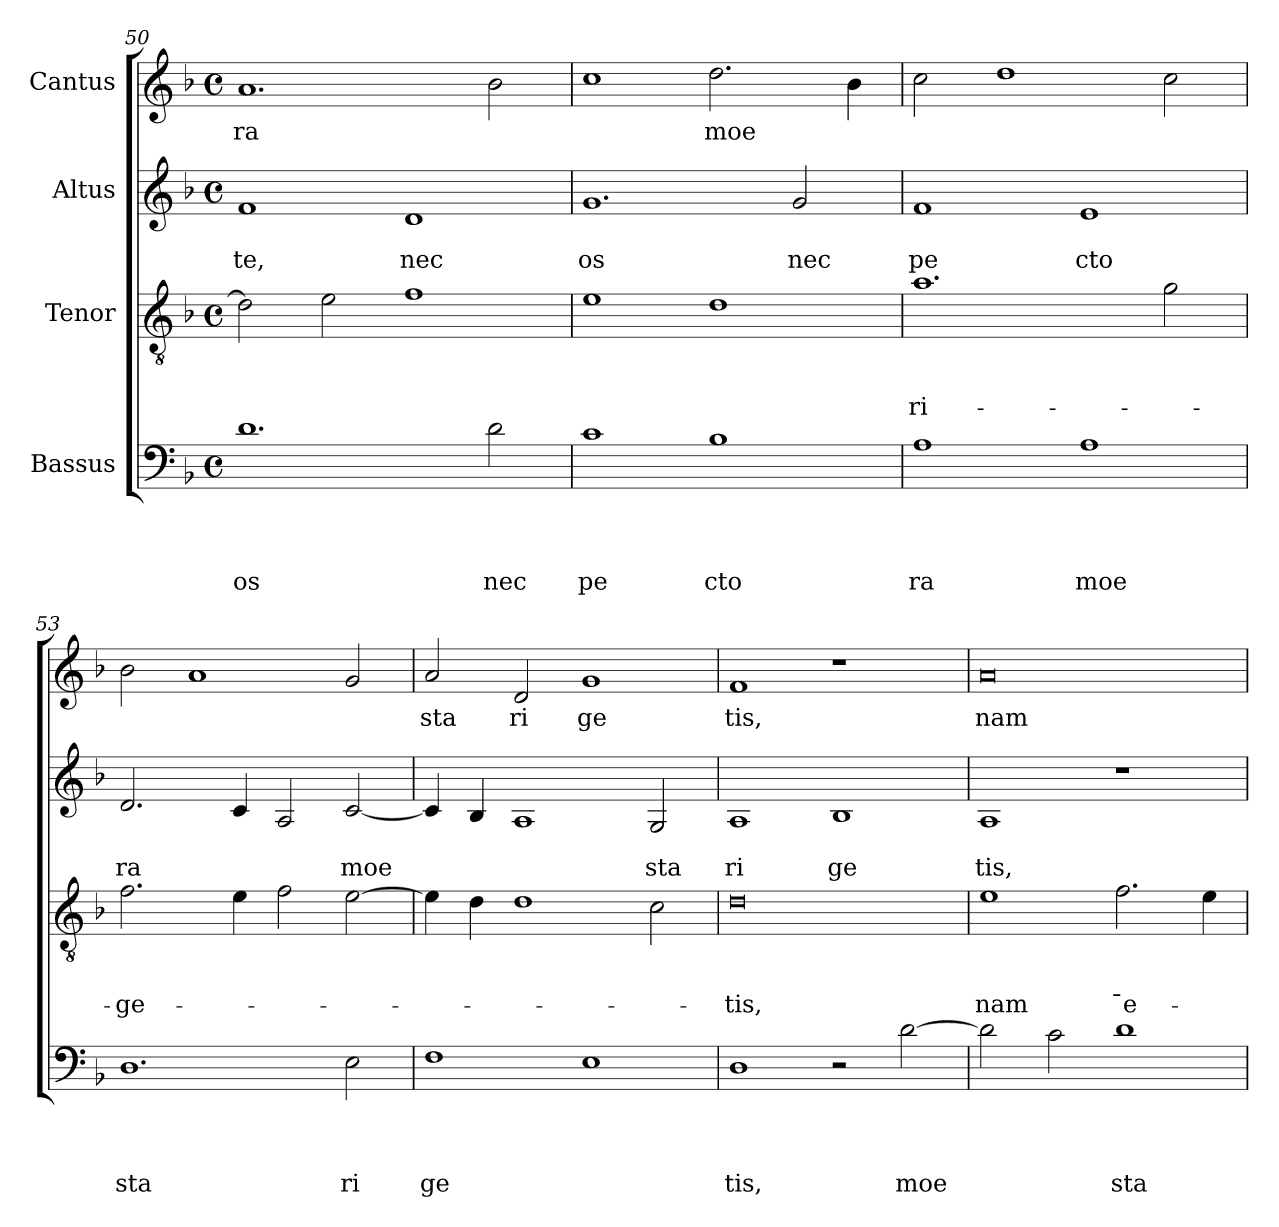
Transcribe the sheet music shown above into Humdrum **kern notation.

**kern	**text	**text	**text	**text	**kern	**text	**text	**text	**kern	**text	**text	**kern	**text
*part4	*part4	*part4	*part4	*part4	*part3	*part3	*part3	*part3	*part2	*part2	*part2	*part1	*part1
*staff4	*staff4	*staff4	*staff4	*staff4	*staff3	*staff3	*staff3	*staff3	*staff2	*staff2	*staff2	*staff1	*staff1
*I"Bassus	*	*	*	*	*I"Tenor	*	*	*	*I"Altus	*	*	*I"Cantus	*
!!LO:LB:g=z
*clefF4	*	*	*	*	*clefGv2	*	*	*	*clefG2	*	*	*clefG2	*
*k[b-]	*	*	*	*	*k[b-]	*	*	*	*k[b-]	*	*	*k[b-]	*
*F:	*	*	*	*	*F:	*	*	*	*F:	*	*	*F:	*
*M4/4	*	*	*	*	*M4/4	*	*	*	*M4/4	*	*	*M4/4	*
*met(c)	*	*	*	*	*met(c)	*	*	*	*met(c)	*	*	*met(c)	*
=50	=50	=50	=50	=50	=50	=50	=50	=50	=50	=50	=50	=50	=50
!	!	!	!	!LO:LY:b	!	!	!	!	!	!	!LO:LY:b	!	!LO:LY:b
1.d	.	.	.	os	2d\]	.	.	.	1f	.	-te,	1.a	ra
.	.	.	.	.	2e\	.	.	.	.	.	.	.	.
!	!	!	!	!	!	!	!	!	!	!	!LO:LY:b	!	!
.	.	.	.	.	1f	.	.	.	1d	.	nec	.	.
!	!	!	!	!LO:LY:b	!	!	!	!	!	!	!	!	!
2d\	.	.	.	nec	.	.	.	.	.	.	.	2b-\	.
=51	=51	=51	=51	=51	=51	=51	=51	=51	=51	=51	=51	=51	=51
!	!	!	!	!LO:LY:b	!	!	!	!	!	!	!LO:LY:b	!	!
1c	.	.	.	pe	1e	.	.	.	1.g	.	os	1cc	.
!	!	!	!	!LO:LY:b	!	!	!	!	!	!	!	!	!LO:LY:b
1B-	.	.	.	cto	1d	.	.	.	.	.	.	2.dd\	moe
!	!	!	!	!	!	!	!	!	!	!	!LO:LY:b	!	!
.	.	.	.	.	.	.	.	.	2g/	.	nec	.	.
.	.	.	.	.	.	.	.	.	.	.	.	4b-\	.
=52	=52	=52	=52	=52	=52	=52	=52	=52	=52	=52	=52	=52	=52
!	!	!	!	!LO:LY:b	!	!	!	!LO:LY:b	!	!	!LO:LY:b	!	!
1A	.	.	.	ra	1.a	.	.	ri-	1f	.	pe	2cc\	.
.	.	.	.	.	.	.	.	.	.	.	.	1dd	.
!	!	!	!	!LO:LY:b	!	!	!	!	!	!	!LO:LY:b	!	!
1A	.	.	.	moe	.	.	.	.	1e	.	cto	.	.
.	.	.	.	.	2g\	.	.	.	.	.	.	2cc\	.
=53	=53	=53	=53	=53	=53	=53	=53	=53	=53	=53	=53	=53	=53
!	!	!	!	!LO:LY:b	!	!	!	!LO:LY:b	!	!	!LO:LY:b	!	!
1.D	.	.	.	sta	2.f\	.	.	-ge-	2.d/	.	ra	2b-\	.
.	.	.	.	.	.	.	.	.	.	.	.	1a	.
.	.	.	.	.	4e\	.	.	.	4c/	.	.	.	.
.	.	.	.	.	2f\	.	.	.	2A/	.	.	.	.
!	!	!	!	!LO:LY:b	!	!	!	!	!	!	!LO:LY:b	!	!
2E\	.	.	.	ri	[>2e\	.	.	.	[<2c/	.	moe	2g/	.
=54	=54	=54	=54	=54	=54	=54	=54	=54	=54	=54	=54	=54	=54
!	!	!	!	!LO:LY:b	!	!	!	!	!	!	!	!	!LO:LY:b
1F	.	.	.	ge	4e\]	.	.	.	4c/]	.	.	2a/	sta
.	.	.	.	.	4d\	.	.	.	4B-/	.	.	.	.
!	!	!	!	!	!	!	!	!	!	!	!	!	!LO:LY:b
.	.	.	.	.	1d	.	.	.	1A	.	.	2d/	ri
!	!	!	!	!	!	!	!	!	!	!	!	!	!LO:LY:b
1E	.	.	.	.	.	.	.	.	.	.	.	1g	ge
!	!	!	!	!	!	!	!	!	!	!	!LO:LY:b	!	!
.	.	.	.	.	2c\	.	.	.	2G/	.	sta	.	.
=55	=55	=55	=55	=55	=55	=55	=55	=55	=55	=55	=55	=55	=55
!	!	!	!	!LO:LY:b	!	!	!	!LO:LY:b	!	!	!LO:LY:b	!	!LO:LY:b
1D	.	.	.	tis,	0d	.	.	-tis,	1A	.	ri	1f	tis,
!	!	!	!	!	!	!	!	!	!	!	!LO:LY:b	!	!
2r	.	.	.	.	.	.	.	.	1B-	.	ge	1r	.
!	!	!	!	!LO:LY:b	!	!	!	!	!	!	!	!	!
[>2d\	.	.	.	moe	.	.	.	.	.	.	.	.	.
=56	=56	=56	=56	=56	=56	=56	=56	=56	=56	=56	=56	=56	=56
!	!	!	!	!	!	!	!	!LO:LY:b	!	!	!LO:LY:b	!	!LO:LY:b
2d\]	.	.	.	.	1e	.	.	nam	1A	.	tis,	0a	nam
2c\	.	.	.	.	.	.	.	.	.	.	.	.	.
!	!	!	!	!LO:LY:b	!	!	!	!LO:LY:b	!	!	!	!	!
1d	.	.	.	sta	2.f\	.	.	¯e-	1r	.	.	.	.
.	.	.	.	.	4e\	.	.	.	.	.	.	.	.
=	=	=	=	=	=	=	=	=	=	=	=	=	=
*-	*-	*-	*-	*-	*-	*-	*-	*-	*-	*-	*-	*-	*-
